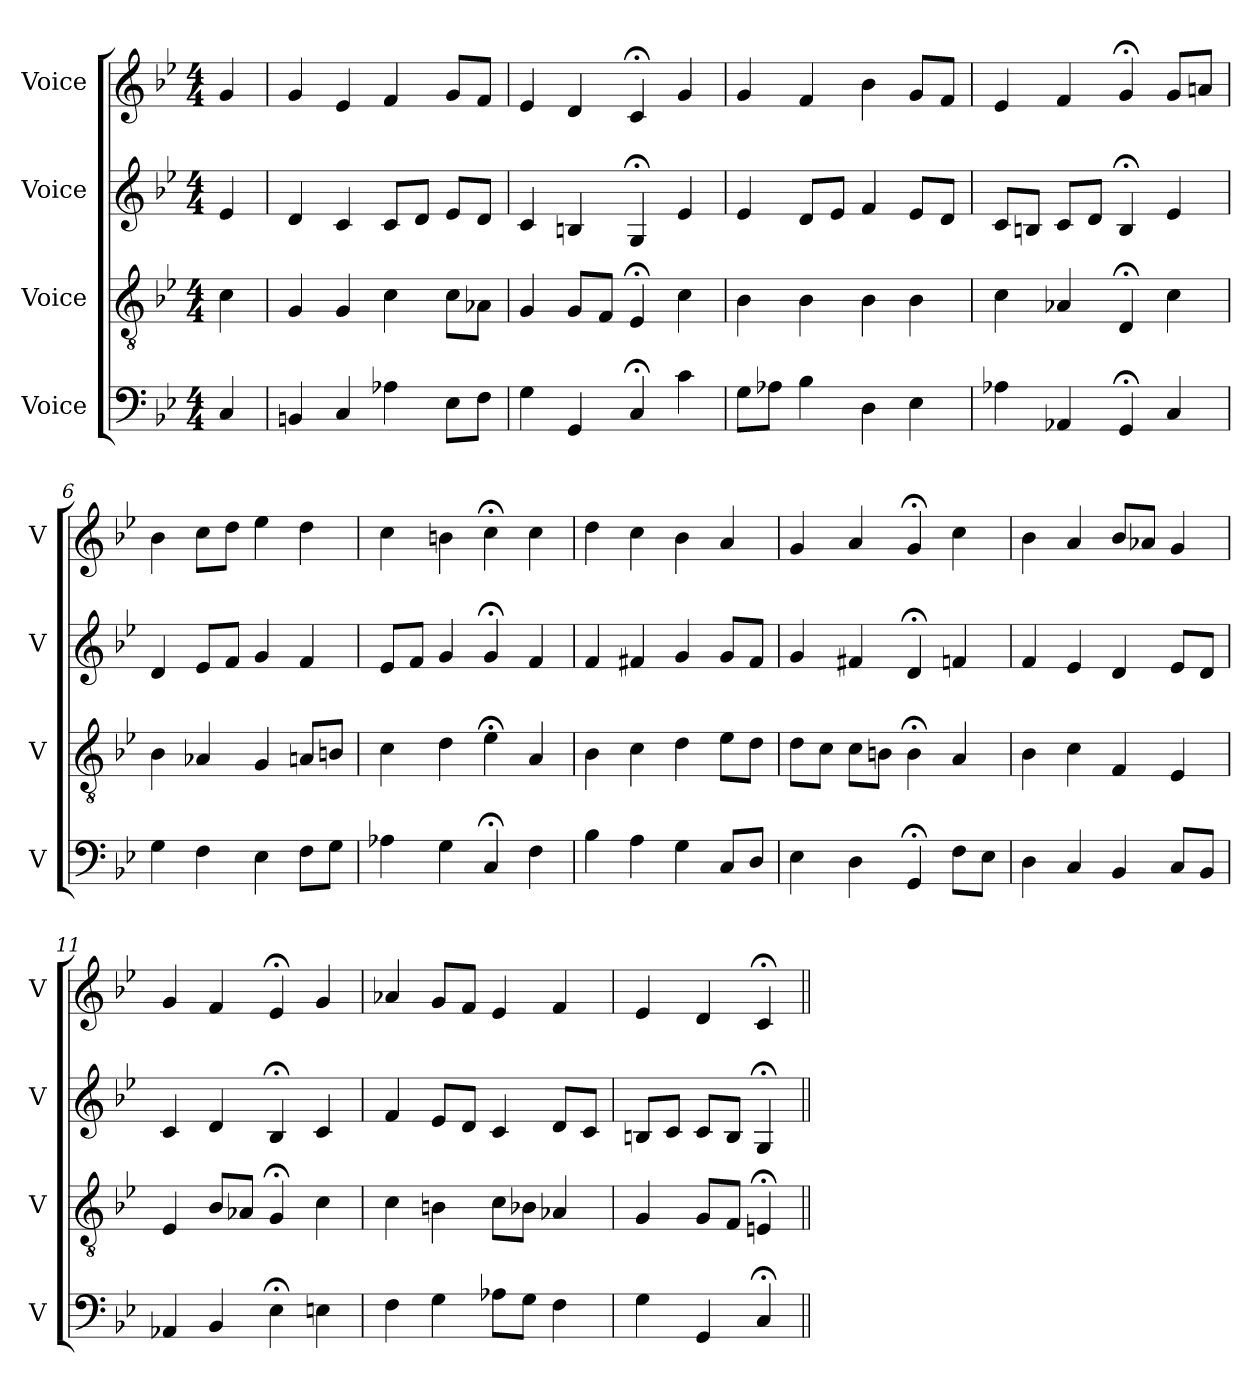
**kern	**kern	**kern	**kern
*part4	*part3	*part2	*part1
*staff4	*staff3	*staff2	*staff1
*I"Voice	*I"Voice	*I"Voice	*I"Voice
*I'V	*I'V	*I'V	*I'V
*clefF4	*clefGv2	*clefG2	*clefG2
*k[b-e-]	*k[b-e-]	*k[b-e-]	*k[b-e-]
*M4/4	*M4/4	*M4/4	*M4/4
=	=	=	=
4C	4c	4e-	4g
=2	=2	=2	=2
4BBn	4G	4d	4g
4C	4G	4c	4e-
4A-X	4c	8cL	4f
.	.	8dJ	.
8E-L	8cL	8e-L	8gL
8FJ	8A-XJ	8dJ	8fJ
=3	=3	=3	=3
4G	4G	4c	4e-
4GG	8GL	4Bn	4d
.	8FJ	.	.
4C;<	4E-;<	4G;<	4c;<
4c	4c	4e-	4g
=4	=4	=4	=4
8GL	4B-	4e-	4g
8A-XJ	.	.	.
4B-	4B-	8dL	4f
.	.	8e-J	.
4D	4B-	4f	4b-
4E-	4B-	8e-L	8gL
.	.	8dJ	8fJ
=5	=5	=5	=5
4A-X	4c	8cL	4e-
.	.	8BnJ	.
4AA-X	4A-X	8cL	4f
.	.	8dJ	.
4GG;<	4D;<	4B;<	4g;<
4C	4c	4e-	8gL
.	.	.	8anJ
=6	=6	=6	=6
4G	4B-	4d	4b-
4F	4A-X	8e-L	8ccL
.	.	8fJ	8ddJ
4E-	4G	4g	4ee-
8FL	8AnL	4f	4dd
8GJ	8BnJ	.	.
=7	=7	=7	=7
4A-X	4c	8e-L	4cc
.	.	8fJ	.
4G	4d	4g	4bn
4C;<	4e-;<	4g;<	4cc;<
4F	4A	4f	4cc
=8	=8	=8	=8
4B-	4B-	4f	4dd
4A	4c	4f#X	4cc
4G	4d	4g	4b-
8CL	8e-L	8gL	4a
8DJ	8dJ	8f#J	.
=9	=9	=9	=9
4E-	8dL	4g	4g
.	8cJ	.	.
4D	8cL	4f#X	4a
.	8BnJ	.	.
4GG;<	4B;<	4d;<	4g;<
8FL	4A	4fn	4cc
8E-J	.	.	.
=10	=10	=10	=10
4D	4B-	4f	4b-
4C	4c	4e-	4a
4BB-	4F	4d	8b-L
.	.	.	8a-XJ
8CL	4E-	8e-L	4g
8BB-J	.	8dJ	.
=11	=11	=11	=11
4AA-X	4E-	4c	4g
4BB-	8B-L	4d	4f
.	8A-XJ	.	.
4E-;<	4G;<	4B-;<	4e-;<
4En	4c	4c	4g
=12	=12	=12	=12
4F	4c	4f	4a-X
4G	4Bn	8e-L	8gL
.	.	8dJ	8fJ
8A-XL	8cL	4c	4e-
8GJ	8B-XJ	.	.
4F	4A-X	8dL	4f
.	.	8cJ	.
=13	=13	=13	=13
4G	4G	8BnL	4e-
.	.	8cJ	.
4GG	8GL	8cL	4d
.	8FJ	8BJ	.
4C;<	4En;<	4G;<	4c;<
=||	=||	=||	=||
*-	*-	*-	*-
